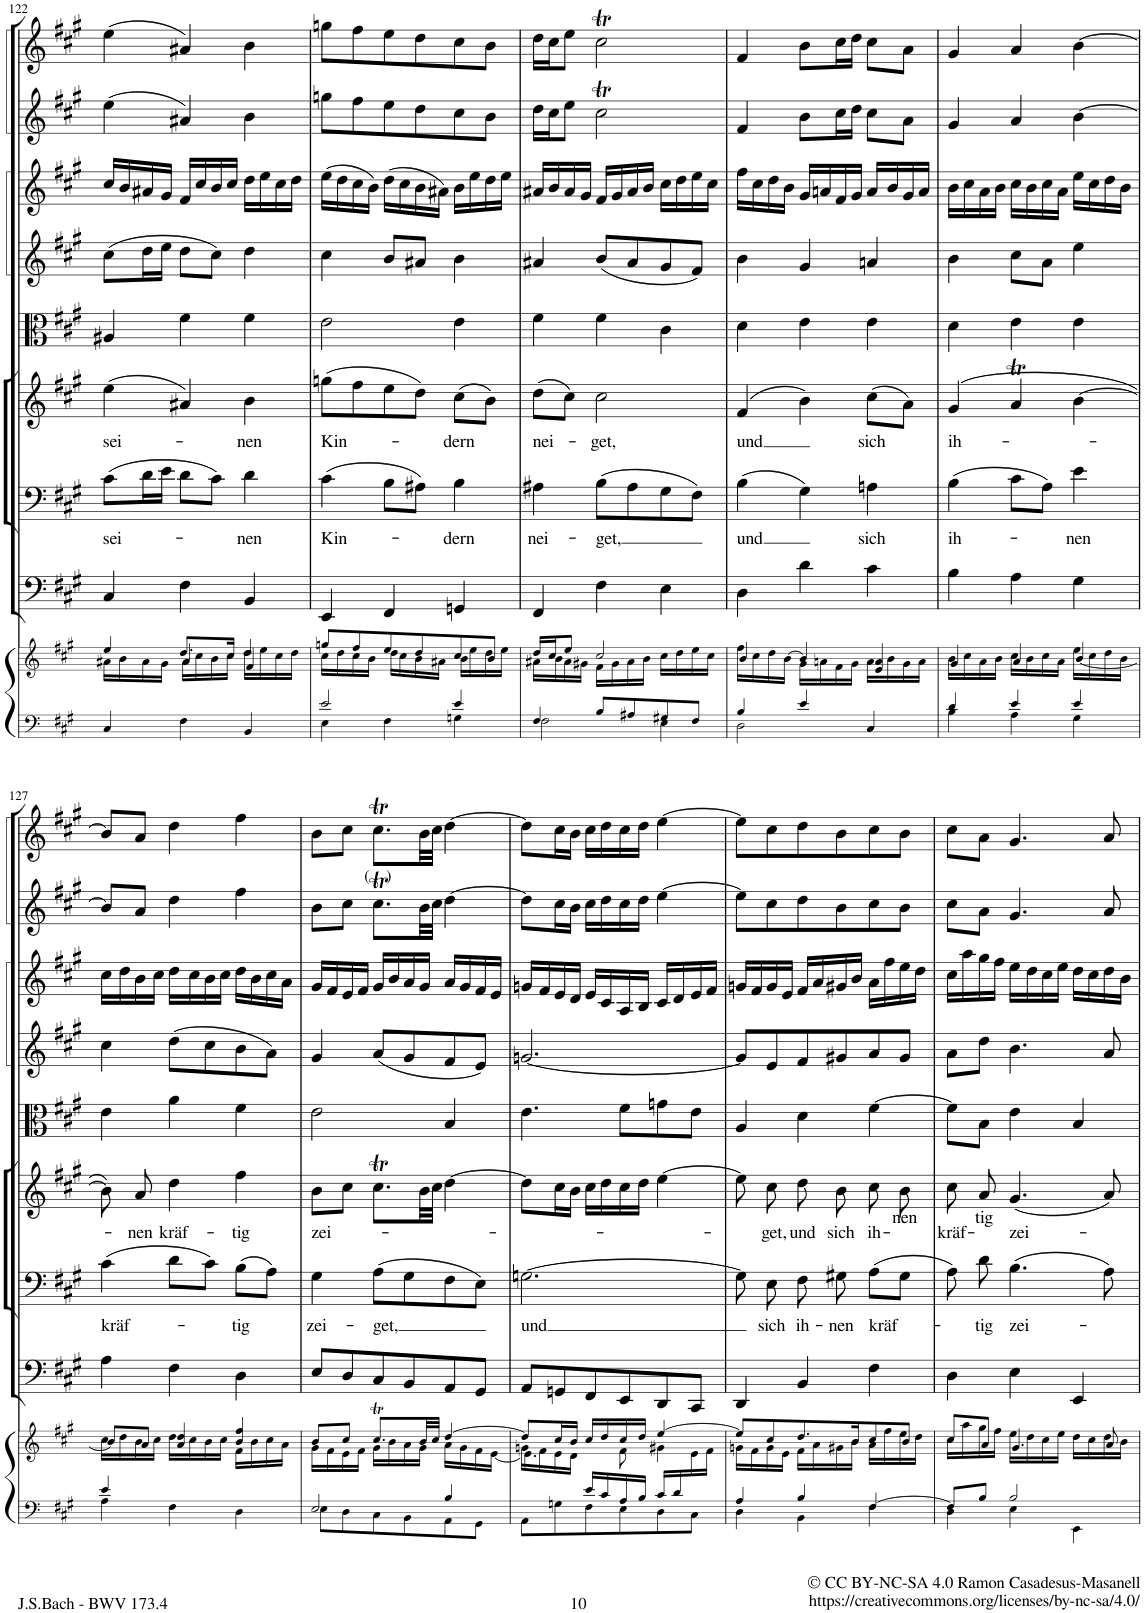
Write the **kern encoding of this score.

**kern	**kern	**kern	**kern	**text	**kern	**text	**kern	**kern	**kern	**kern	**kern
*part9	*part9	*part8	*part7	*part7	*part6	*part6	*part5	*part4	*part3	*part2	*part1
*staff10	*staff9	*staff8	*staff7	*staff7	*staff6	*staff6	*staff5	*staff4	*staff3	*staff2	*staff1
*I"Piano reduction	*	*I"Continuo	*I"Basso	*	*I"Soprano	*	*I"Viola	*I"Violino II	*I"Violino I	*I"Flauto traverso II	*I"Flauto traverso I
*I'Pno	*	*	*	*	*	*	*I'Vla	*I'Vln	*I'Vln	*I'Fl	*I'Fl
!!LO:PB:g=z
*clefF4	*clefG2	*clefF4	*clefF4	*	*clefG2	*	*clefC3	*clefG2	*clefG2	*clefG2	*clefG2
*k[f#c#g#]	*k[f#c#g#]	*k[f#c#g#]	*k[f#c#g#]	*	*k[f#c#g#]	*	*k[f#c#g#]	*k[f#c#g#]	*k[f#c#g#]	*k[f#c#g#]	*k[f#c#g#]
*M3/4	*M3/4	*M3/4	*M3/4	*	*M3/4	*	*M3/4	*M3/4	*M3/4	*M3/4	*M3/4
=122	=122	=122	=122	=122	=122	=122	=122	=122	=122	=122	=122
*	*^	*	*	*	*	*	*	*	*	*	*
*	*	*^	*	*	*	*	*	*	*	*	*	*
!	!	!	!	!	!	!LO:LY:b	!	!LO:LY:b	!	!	!	!	!
4C#/	4ee/	16a#X\LL	4ryy	4C#/	(8c#\L	sei-	(4ee\	sei-	4A#X/	(8cc#\L	16cc#/LL	(4ee\	(4ee\
.	.	16b\	.	.	.	.	.	.	.	.	16b/	.	.
.	.	16a#\	.	.	16d\L	.	.	.	.	16dd\L	16a#X/	.	.
.	.	16g#\JJ	.	.	16e\JJ	.	.	.	.	16ee\JJ	16g#/JJ	.	.
4F#\	8.dd/L	16a#\LL	4a#/	4F#\	8d\L	.	4a#X/)	.	4f#\	8dd\L	16f#/LL	4a#X/)	4a#X/)
.	.	16cc#\	.	.	.	.	.	.	.	.	16cc#/	.	.
.	.	16b\	.	.	8c#\J)	.	.	.	.	8cc#\J)	16b/	.	.
.	16cc#/Jk	16cc#\JJ	.	.	.	.	.	.	.	.	16cc#/JJ	.	.
!	!	!	!	!	!	!LO:LY:b	!	!LO:LY:b	!	!	!	!	!
4BB/	4dd/	16dd\LL	4f#/	4BB/	4d\	-nen	4b\	-nen	4f#\	4dd\	16dd\LL	4b\	4b\
.	.	16ee\	.	.	.	.	.	.	.	.	16ee\	.	.
.	.	16cc#\	.	.	.	.	.	.	.	.	16cc#\	.	.
.	.	16dd\JJ	.	.	.	.	.	.	.	.	16dd\JJ	.	.
*	*	*v	*v	*	*	*	*	*	*	*	*	*	*
=123	=123	=123	=123	=123	=123	=123	=123	=123	=123	=123	=123	=123
*^	*	*	*	*	*	*	*	*	*	*	*	*
!	!	!	!	!	!	!LO:LY:b	!	!LO:LY:b	!	!	!	!	!
2e/	4E\	8ggn/L	16cc#\LL	4EE/	(4c#\	Kin-	(8ggn\L	Kin-	2e\	4cc#\	(16ee\LL	8ggn\L	8ggn\L
.	.	.	16dd\	.	.	.	.	.	.	.	16dd\	.	.
.	.	8ff#/	16cc#\	.	.	.	8ff#\	.	.	.	16cc#\	8ff#\	8ff#\
.	.	.	16b\JJ	.	.	.	.	.	.	.	16b\JJ)	.	.
.	4F#\	8ee/	16dd\LL	4FF#/	8B\L	.	8ee\	.	.	8b/L	(16dd\LL	8ee\	8ee\
.	.	.	16cc#\	.	.	.	.	.	.	.	16cc#\	.	.
.	.	8dd/	16b\	.	8A#X\J)	.	8dd\J)	.	.	8a#X/J	16b\	8dd\	8dd\
.	.	.	16a#X\JJ	.	.	.	.	.	.	.	16a#X\JJ)	.	.
!	!	!	!	!	!	!LO:LY:b	!	!LO:LY:b	!	!	!	!	!
4e/	4Gn\	8cc#/	16b\LL	4GGn/	4B\	-dern	(8cc#\L	-dern	4e\	4b\	16b\LL	8cc#\	8cc#\
.	.	.	16ee\	.	.	.	.	.	.	.	16ee\	.	.
.	.	8b/J	16dd\	.	.	.	8b\J)	.	.	.	16dd\	8b\J	8b\J
.	.	.	16ee\JJ	.	.	.	.	.	.	.	16ee\JJ	.	.
=124	=124	=124	=124	=124	=124	=124	=124	=124	=124	=124	=124	=124	=124
!	!	!	!	!	!	!LO:LY:b	!	!LO:LY:b	!	!	!	!	!
4F#/	2F#\	16dd/LL	16a#X\LL	4FF#/	4A#X\	nei-	(8dd\L	nei-	4f#\	4a#X/	16a#X/LL	16dd\LL	16dd\LL
.	.	16cc#/J	16b\	.	.	.	.	.	.	.	16b/	16cc#\J	16cc#\J
.	.	8ee/J	16a#\	.	.	.	8cc#\J)	.	.	.	16a#/	8ee\J	8ee\J
.	.	.	16g#X\JJ	.	.	.	.	.	.	.	16g#/JJ	.	.
!	!	!	!	!	!	!LO:LY:b	!	!LO:LY:b	!	!	!	!	!
8B/L	.	2cc#/	16f#\LL	4F#\	(8B\L	-get,	2cc#\	-get,	4f#\	(8b/L	16f#/LL	2cc#t\	2cc#t\
.	.	.	16g#\	.	.	.	.	.	.	.	16g#/	.	.
8A#X/	.	.	16a#\	.	8A#\	.	.	.	.	8a#/	16a#/	.	.
.	.	.	16b\JJ	.	.	.	.	.	.	.	16b/JJ	.	.
8G#X/	4E\	.	16cc#\LL	4E\	8G#\	.	.	.	4c#\	8g#/	16cc#\LL	.	.
.	.	.	16dd\	.	.	.	.	.	.	.	16dd\	.	.
8F#/J	.	.	16ee\	.	8F#\J)	.	.	.	.	8f#/J)	16ee\	.	.
.	.	.	16cc#\JJ	.	.	.	.	.	.	.	16cc#\JJ	.	.
=125	=125	=125	=125	=125	=125	=125	=125	=125	=125	=125	=125	=125	=125
!	!	!	!	!	!	!LO:LY:b	!	!LO:LY:b	!	!	!	!	!
4B/	2D\	4b/	16ff#\LL	4D\	(4B\	und	(4f#/	und	4d\	4b\	16ff#\LL	4f#/	4f#/
.	.	.	16cc#\	.	.	.	.	.	.	.	16cc#\	.	.
.	.	.	16dd\	.	.	.	.	.	.	.	16dd\	.	.
.	.	.	[>16b\JJ	.	.	.	.	.	.	.	16b\JJ	.	.
4e/	.	4b/]	16g#\LL	4d\	4G#\)	.	4b\)	.	4e\	4g#/	16g#/LL	8b\L	8b\L
.	.	.	16an\	.	.	.	.	.	.	.	16an/	.	.
.	.	.	16f#\	.	.	.	.	.	.	.	16f#/	16cc#\L	16cc#\L
.	.	.	16g#\JJ	.	.	.	.	.	.	.	16g#/JJ	16dd\JJ	16dd\JJ
!	!	!	!	!	!	!LO:LY:b	!	!LO:LY:b	!	!	!	!	!
4C#/	4ryy	4e/ 4a/	16a\LL	4c#\	4An\	sich	(8cc#\L	sich	4e\	4an/	16a/LL	8cc#\L	8cc#\L
.	.	.	16b\	.	.	.	.	.	.	.	16b/	.	.
.	.	.	16g#\	.	.	.	8a\J)	.	.	.	16g#/	8a\J	8a\J
.	.	.	16a\JJ	.	.	.	.	.	.	.	16a/JJ	.	.
=126	=126	=126	=126	=126	=126	=126	=126	=126	=126	=126	=126	=126	=126
!	!	!	!	!	!	!LO:LY:b	!	!LO:LY:b	!	!	!	!	!
4d/	4B\	4g#/	16b\LL	4B\	(4B\	ih-	(4g#/	ih-	4d\	4b\	16b\LL	4g#/	4g#/
.	.	.	16cc#\	.	.	.	.	.	.	.	16cc#\	.	.
.	.	.	16a\	.	.	.	.	.	.	.	16a\	.	.
.	.	.	16b\JJ	.	.	.	.	.	.	.	16b\JJ	.	.
4e/	4A\	4a/	16cc#\LL	4A\	8c#\L	.	4aT/	.	4e\	8cc#\L	16cc#\LL	4a/	4a/
.	.	.	16b\	.	.	.	.	.	.	.	16b\	.	.
.	.	.	16cc#\	.	8A\J)	.	.	.	.	8a\J	16cc#\	.	.
.	.	.	16a\JJ	.	.	.	.	.	.	.	16a\JJ	.	.
!	!	!	!	!	!	!LO:LY:b	!	!	!	!	!	!	!
4e/	4G#\	[<4b/	16ee\LL	4G#\	4e\	-nen	[4b\	.	4e\	4ee\	16ee\LL	[4b\	[4b\
.	.	.	16cc#\	.	.	.	.	.	.	.	16cc#\	.	.
.	.	.	16dd\	.	.	.	.	.	.	.	16dd\	.	.
.	.	.	16b\JJ	.	.	.	.	.	.	.	16b\JJ	.	.
!!LO:LB:g=z
=127	=127	=127	=127	=127	=127	=127	=127	=127	=127	=127	=127	=127	=127
!	!	!	!	!	!	!LO:LY:b	!	!	!	!	!	!	!
4e/	4A\	8b/L]	16cc#\LL	4A\	(4c#\	kräf-	8b\])	.	4e\	4cc#\	16cc#\LL	8b/L]	8b/L]
.	.	.	16dd\	.	.	.	.	.	.	.	16dd\	.	.
!	!	!	!	!	!	!	!	!LO:LY:b	!	!	!	!	!
.	.	8a/J	16b\	.	.	.	8a/	-nen	.	.	16b\	8a/J	8a/J
.	.	.	16cc#\JJ	.	.	.	.	.	.	.	16cc#\JJ	.	.
!	!	!	!	!	!	!	!	!LO:LY:b	!	!	!	!	!
2ryy	4F#\	4a/ 4dd/	16dd\LL	4F#\	8d\L	.	4dd\	kräf-	4a\	(8dd\L	16dd\LL	4dd\	4dd\
.	.	.	16cc#\	.	.	.	.	.	.	.	16cc#\	.	.
.	.	.	16b\	.	8c#\J)	.	.	.	.	8cc#\	16b\	.	.
.	.	.	16cc#\JJ	.	.	.	.	.	.	.	16cc#\JJ	.	.
!	!	!	!	!	!	!LO:LY:b	!	!LO:LY:b	!	!	!	!	!
.	4D\	4b/ 4ff#/	16f#\LL	4D\	(8B\L	-tig	4ff#\	-tig	4f#\	8b\	16dd\LL	4ff#\	4ff#\
.	.	.	16b\	.	.	.	.	.	.	.	16b\	.	.
.	.	.	16cc#\	.	8A\J)	.	.	.	.	8a\J)	16cc#\	.	.
.	.	.	16a\JJ	.	.	.	.	.	.	.	16a\JJ	.	.
=128	=128	=128	=128	=128	=128	=128	=128	=128	=128	=128	=128	=128	=128
!	!	!	!	!	!	!LO:LY:b	!	!LO:LY:b	!	!	!	!	!
2E/	8E\L	8b/L	16g#\LL	8E/L	4G#\	zei-	8b\L	zei-	2e\	4g#/	16g#/LL	8b\L	8b\L
.	.	.	16f#\	.	.	.	.	.	.	.	16f#/	.	.
.	8D\	8cc#/J	16e\	8D/	.	.	8cc#\J	.	.	.	16e/	8cc#\J	8cc#\J
.	.	.	16f#\JJ	.	.	.	.	.	.	.	16f#/JJ	.	.
!	!	!	!	!	!	!	!	!	!	!	!	!LO:TX:a:t=(    )	!
!	!	!	!	!	!	!LO:LY:b	!	!	!	!	!	!	!
.	8C#\	8.cc#t/L	16g#\LL	8C#/	(8A\L	-get,	8.cc#t\L	.	.	(8a/L	16g#/LL	8.cc#t\L	8.cc#t\L
.	.	.	16b\	.	.	.	.	.	.	.	16b/	.	.
.	8BB\	.	16a\	8BB/	8G#\	.	.	.	.	8g#/	16a/	.	.
.	.	32b/LL	16g#\JJ	.	.	.	32b\LL	.	.	.	16g#/JJ	32b\LL	32b\LL
.	.	32cc#/JJJ	.	.	.	.	32cc#\JJJ	.	.	.	.	32cc#\JJJ	32cc#\JJJ
4B/	8AA\	[4dd/	16a\LL	8AA/	8F#\	.	[4dd\	.	4B/	8f#/	16a/LL	[4dd\	[4dd\
.	.	.	16g#\	.	.	.	.	.	.	.	16g#/	.	.
.	8GG#\J	.	16f#\	8GG#/J	8E\J)	.	.	.	.	8e/J)	16f#/	.	.
.	.	.	[16e\JJ	.	.	.	.	.	.	.	16e/JJ	.	.
=129	=129	=129	=129	=129	=129	=129	=129	=129	=129	=129	=129	=129	=129
*	*	*	*^	*	*	*	*	*	*	*	*	*	*
!	!	!	!	!	!	!	!LO:LY:b	!	!	!	!	!	!	!
4ryy	8AA\L	8dd/L]	4.e\]	16gn\LL	8AA/L	[2.Gn\	und	8dd\L]	.	4.e\	[2.gn/	16gn/LL	8dd\L]	8dd\L]
.	.	.	.	16f#\	.	.	.	.	.	.	.	16f#/	.	.
.	8Gn\	16cc#/L	.	16e\	8GGn/	.	.	16cc#\L	.	.	.	16e/	16cc#\L	16cc#\L
.	.	16b/JJ	.	16d\JJ	.	.	.	16b\JJ	.	.	.	16d/JJ	16b\JJ	16b\JJ
16e/LL	8F#\	16cc#/LL	.	4.ryy	8FF#/	.	.	16cc#\LL	.	.	.	16e/LL	16cc#\LL	16cc#\LL
16c#/	.	16dd/	.	.	.	.	.	16dd\	.	.	.	16c#/	16dd\	16dd\
16A/	8E\	16cc#/	8f#\	.	8EE/	.	.	16cc#\	.	8f#\L	.	16A/	16cc#\	16cc#\
16B/JJ	.	16dd/JJ	.	.	.	.	.	16dd\JJ	.	.	.	16B/JJ	16dd\JJ	16dd\JJ
16c#/LL	8D\	[4ee/	4g#X\	.	8DD/	.	.	[4ee\	.	8gn\	.	16c#/LL	[4ee\	[4ee\
16d/	.	.	.	.	.	.	.	.	.	.	.	16d/	.	.
8ryy	8C#\J	.	.	16e\	8CC#/J	.	.	.	.	8e\J	.	16e/	.	.
.	.	.	.	16f#\JJ	.	.	.	.	.	.	.	16f#/JJ	.	.
*	*	*	*v	*v	*	*	*	*	*	*	*	*	*	*
=130	=130	=130	=130	=130	=130	=130	=130	=130	=130	=130	=130	=130	=130
4A/	4D\	8ee/L]	16gn\LL	4DD/	8G\]	.	8ee\]	.	4A/	8g/L]	16gn/LL	8ee\L]	8ee\L]
.	.	.	16f#\	.	.	.	.	.	.	.	16f#/	.	.
!	!	!	!	!	!	!LO:LY:b	!	!LO:LY:b	!	!	!	!	!
.	.	8cc#/	16g\	.	8E\	sich	8cc#\	-get,	.	8e/	16g/	8cc#\	8cc#\
.	.	.	16e\JJ	.	.	.	.	.	.	.	16e/JJ	.	.
!	!	!	!	!	!	!LO:LY:b	!	!LO:LY:b	!	!	!	!	!
4B/	4BB\	8.dd/	16f#\LL	4BB/	8F#\	ih-	8dd\	und	4d\	8f#/	16f#/LL	8dd\	8dd\
.	.	.	16a\	.	.	.	.	.	.	.	16a/	.	.
!	!	!	!	!	!	!LO:LY:b	!	!LO:LY:b	!	!	!	!	!
.	.	.	16g#X\	.	8G#X\	-nen	8b\	sich	.	8g#X/	16g#X/	8b\	8b\
.	.	16b/K	16b\JJ	.	.	.	.	.	.	.	16b/JJ	.	.
!	!	!	!	!	!	!LO:LY:b	!	!LO:LY:b	!	!	!	!	!
[4F#/	4F#\	8cc#/	16a\LL	4F#\	(8A\L	kräf-	8cc#\	ih-	[4f#\	8a/	16a\LL	8cc#\	8cc#\
.	.	.	16ff#\	.	.	.	.	.	.	.	16ff#\	.	.
!	!	!	!	!	!	!	!	!LO:LY:b	!	!	!	!	!
.	.	8b/J	16ee\	.	8G#\J	.	8b\	-nen	.	8g#/J	16ee\	8b\J	8b\J
.	.	.	16dd\JJ	.	.	.	.	.	.	.	16dd\JJ	.	.
=131	=131	=131	=131	=131	=131	=131	=131	=131	=131	=131	=131	=131	=131
!	!	!	!	!	!	!	!	!LO:LY:b	!	!	!	!	!
8F#/L]	4D\	8cc#/L	16cc#\LL	4D\	8A\)	.	8cc#\	kräf-	8f#\L]	8a\L	16cc#\LL	8cc#\L	8cc#\L
.	.	.	16aa\	.	.	.	.	.	.	.	16aa\	.	.
!	!	!	!	!	!	!LO:LY:b	!	!LO:LY:b	!	!	!	!	!
8B/J	.	8a/J	16gg#\	.	8d\	-tig	8a/	-tig	8B\J	8dd\J	16gg#\	8a\J	8a\J
.	.	.	16ff#\JJ	.	.	.	.	.	.	.	16ff#\JJ	.	.
!	!	!	!	!	!	!LO:LY:b	!	!LO:LY:b	!	!	!	!	!
2B/	4E\	4.g#/	16ee\LL	4E\	(4.B\	zei-	(4.g#/	zei-	4e\	4.b\	16ee\LL	4.g#/	4.g#/
.	.	.	16dd\	.	.	.	.	.	.	.	16dd\	.	.
.	.	.	16cc#\	.	.	.	.	.	.	.	16cc#\	.	.
.	.	.	16ee\JJ	.	.	.	.	.	.	.	16ee\JJ	.	.
.	4EE\	.	16dd\LL	4EE/	.	.	.	.	4B/	.	16dd\LL	.	.
.	.	.	16cc#\	.	.	.	.	.	.	.	16cc#\	.	.
.	.	8a/	16dd\	.	8A\)	.	8a/)	.	.	8a/	16dd\	8a/	8a/
.	.	.	16b\JJ	.	.	.	.	.	.	.	16b\JJ	.	.
*v	*v	*	*	*	*	*	*	*	*	*	*	*	*
*	*v	*v	*	*	*	*	*	*	*	*	*	*
=	=	=	=	=	=	=	=	=	=	=	=
*-	*-	*-	*-	*-	*-	*-	*-	*-	*-	*-	*-
